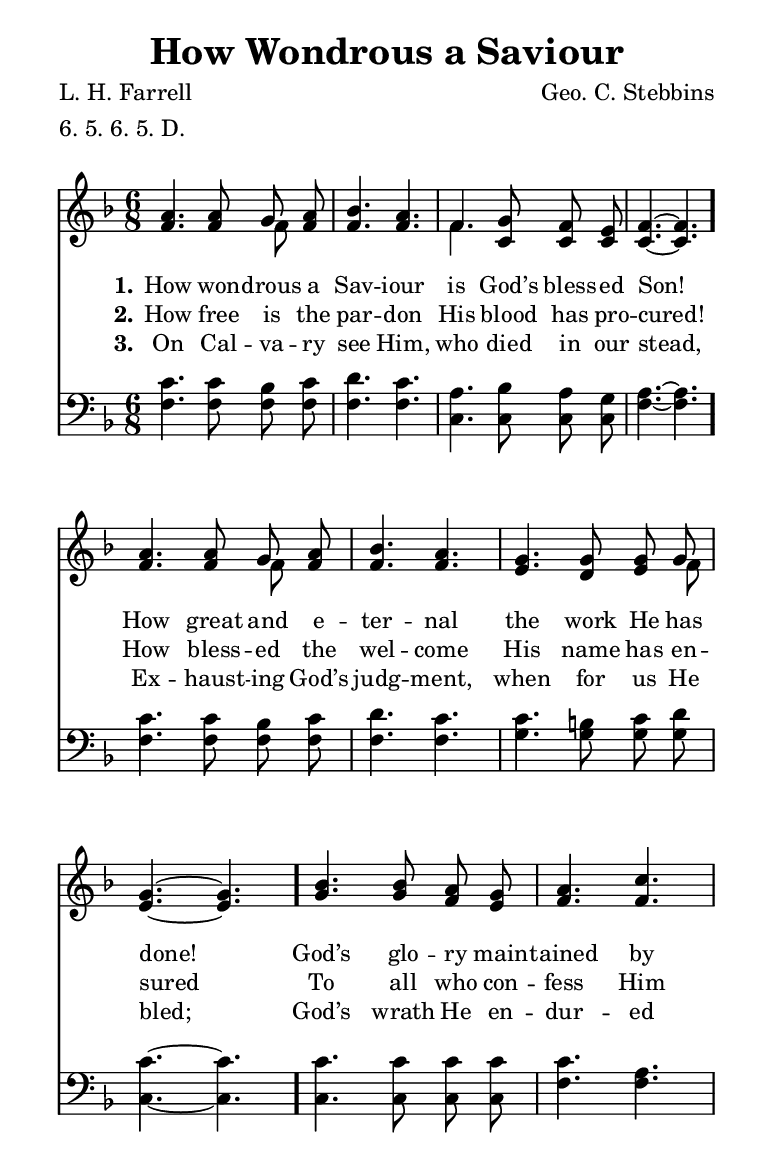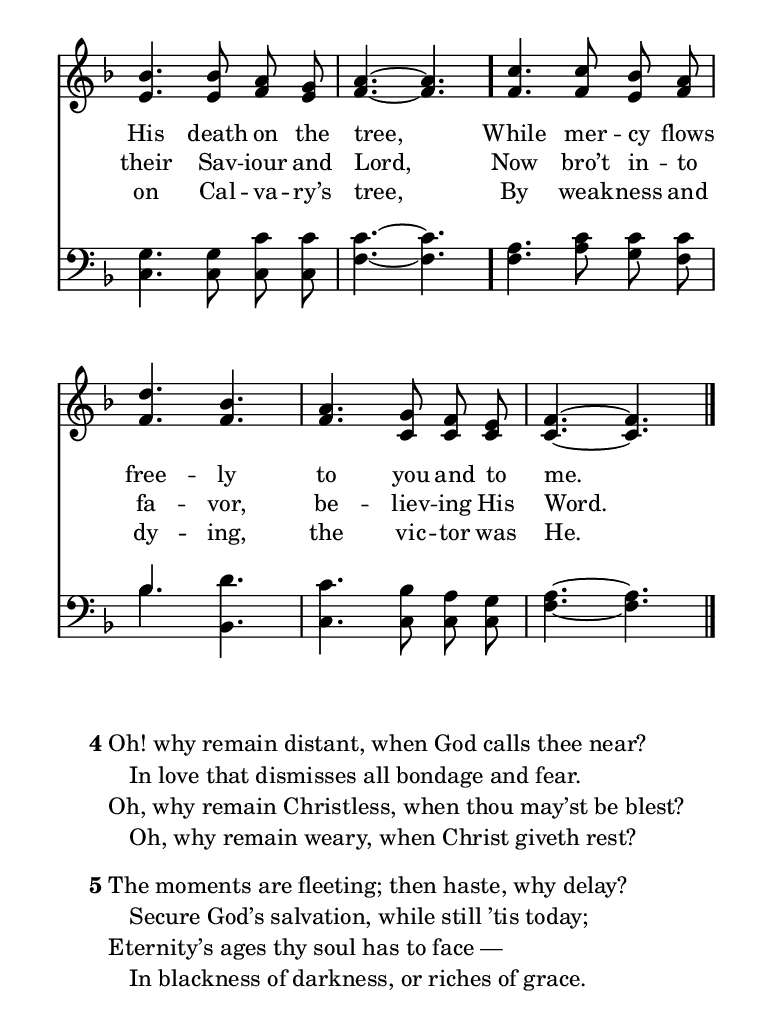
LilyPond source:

\include "common/global.ily"
\paper {
  \include "common/paper.ily"
  system-count = #(cond (is-eogsized 4) (#t #f))
}

\header{
  %gospel
  hymnnumber = "372"
  title = "How Wondrous a Saviour"
  tunename = "Take Time to Be Holy"
  meter = "6. 5. 6. 5. D."
  poet = "L. H. Farrell"
  composer = "Geo. C. Stebbins"
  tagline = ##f
}

global = {
  \include "common/overrides.ily"
  \override Staff.TimeSignature.style = #'numbered
  \time 6/8
  \override Score.MetronomeMark.transparent = ##t % hide all fermata changes too
  \tempo 8=140
  \key f \major
  \autoBeamOff
}

patternA = { c4. c8 c c | c4. c | c c8 c c | c4. c }

notesSoprano = {
\global
\relative c'' {

  \changePitch \patternA { a a g a | bes a | f g f e | f ~ f }
  \changePitch \patternA { a a g a | bes a | g g g g | g ~ g }
  \changePitch \patternA { bes bes a g | a c | bes bes a g | a ~ a }
  \changePitch \patternA { c c bes a | d bes | a g f e | f ~ f }

  \bar "|."

}
}

notesAlto = {
\global
\relative e' {

  \changePitch \patternA { f f f f | f f | f c c c | c ~ c }
  \changePitch \patternA { f f f f | f f | e d e f | e ~ e }
  \changePitch \patternA { g g f e | f f | e e f e | f ~ f }
  \changePitch \patternA { f f e f | f f | f c c c | c ~ c }

}
}

notesTenor = {
\global
\relative a {

  \changePitch \patternA { c c bes c | d c | a bes a g | a ~ a }
  \changePitch \patternA { c c bes c | d c | c b c d | c ~ c }
  \changePitch \patternA { c c c c | c a | g g c c | c ~ c }
  \changePitch \patternA { a c c c | bes d | c bes a g | a ~ a }

}
}

notesBass = {
\global
\relative f {

  \changePitch \patternA { f f f f | f f | c c c c | f ~ f }
  \changePitch \patternA { f f f f | f f | g g g g | c, ~ c }
  \changePitch \patternA { c c c c | f f | c c c c | f ~ f }
  \changePitch \patternA { f a g f | bes bes, | c c c c | f ~ f }

}
}

wordsA = \lyricmode {
\set stanza = "1."

How won -- drous a Sav -- iour is God’s bless -- ed Son! \bar "."
How great and e -- ter -- nal the work He has done! \bar "."
God’s glo -- ry main -- tained by His death on the tree, \bar "."
While mer -- cy flows free -- ly to you and to me. \bar "."

}

wordsB = \lyricmode {
\set stanza = "2."

How free is the par -- don His blood has pro -- cured!
How bless -- ed the wel -- come His name has en -- sured
To all who con -- fess Him their Sav -- iour and Lord,
Now bro’t in -- to fa -- vor, be -- liev -- ing His Word.

}

wordsC = \lyricmode {
\set stanza = "3."

On Cal -- va -- ry see Him, who died in our stead,
Ex -- haust -- ing God’s judg -- ment, when for us He bled;
God’s wrath He en -- dur -- ed on Cal -- va -- ry’s tree,
By weak -- ness and dy -- ing, the vic -- tor was He.

}

wordsD = \markuplist {

\line { Oh! why remain distant, when God calls thee near? }
\line { { \hspace #2 } In love that dismisses all bondage and fear. }
\line { Oh, why remain Christless, when thou may’st be blest? }
\line { { \hspace #2 } Oh, why remain weary, when Christ giveth rest? }

}

wordsE = \markuplist {

\line { The moments are fleeting; then haste, why delay? }
\line { { \hspace #2 } Secure God’s salvation, while still ’tis today; }
\line { Eternity’s ages thy soul has to face — }
\line { { \hspace #2 } In blackness of darkness, or riches of grace. }

}

\score {
  \context ChoirStaff <<
    \context Staff = upper <<
      \set Staff.autoBeaming = ##f
      \set ChoirStaff.systemStartDelimiter = #'SystemStartBar
      \set ChoirStaff.printPartCombineTexts = ##f
      \partcombine #'(2 . 11) \notesSoprano \notesAlto
      \context NullVoice = sopranos { \voiceOne << \notesSoprano >> }
      \context Lyrics = one   \lyricsto sopranos \wordsA
      \context Lyrics = two   \lyricsto sopranos \wordsB
      \context Lyrics = three \lyricsto sopranos \wordsC
    >>
    \context Staff = men <<
      \set Staff.autoBeaming = ##f
      \clef bass
      \set ChoirStaff.printPartCombineTexts = ##f
      \partcombine #'(2 . 11) \notesTenor \notesBass
    >>
  >>
  \layout {
    \include "common/layout.ily"
  }
  \midi{
    \include "common/midi.ily"
  }
}

\markup { \fill-line { \column {
  \line{ \bold 4 \column { \wordsD } } \combine \null \vspace #0.4
  \line{ \bold 5 \column { \wordsE } }
  \vspace #1
} } }

\version "2.19.49"  % necessary for upgrading to future LilyPond versions.

% vi:set et ts=2 sw=2 ai nocindent syntax=lilypond:
